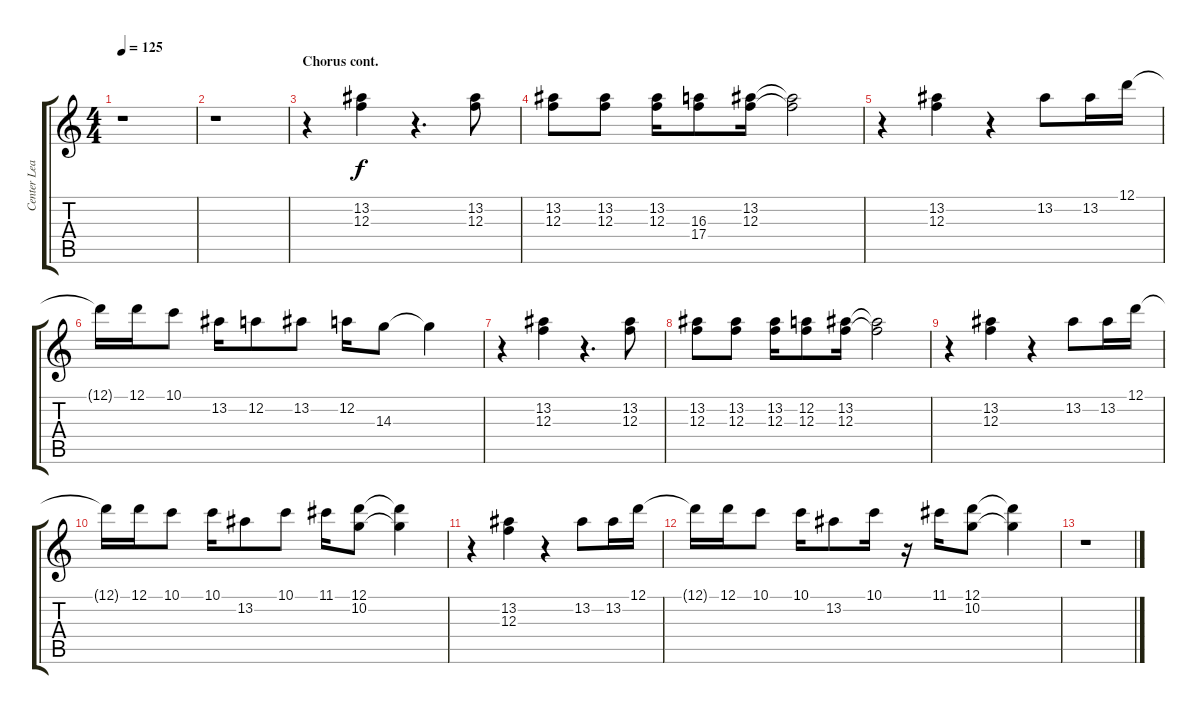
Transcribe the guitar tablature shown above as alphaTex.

\track ("Center Lead 1" "Center Lea") {instrument overdrivenguitar}
\staff {score tabs}
\tuning (D4 A3 F3 C3 G2 C2) {hide}
\ts (4 4)
\tempo 125
\clef g2
\ks aminor
r.1{dy f} |
r.1 |
\section ("" "Chorus cont.")
r.4 (13.2 12.3).4 r.4{d} (13.2 12.3).8 |
(13.2 12.3).8 (13.2 12.3).8 (13.2 12.3).16 (16.3 17.4).8 (13.2 12.3).16 (13.2{t} 12.3{t}).2 |
r.4 (13.2 12.3).4 r.4 13.2.8 13.2.16 12.1.16 |
12.1{t}.16 12.1.16 10.1.8 13.2.16 12.2.8 13.2.8 12.2.16 14.3.8 14.3{t}.4 |
r.4 (13.2 12.3).4 r.4{d} (13.2 12.3).8 |
(13.2 12.3).8 (13.2 12.3).8 (13.2 12.3).16 (12.2 12.3).8 (13.2 12.3).16 (13.2{t} 12.3{t}).2 |
r.4 (13.2 12.3).4 r.4 13.2.8 13.2.16 12.1.16 |
12.1{t}.16 12.1.16 10.1.8 10.1.16 13.2.8 10.1.8 11.1.16 (12.1 10.2).8 (12.1{t} 10.2{t}).4 |
r.4 (13.2 12.3).4 r.4 13.2.8 13.2.16 12.1.16 |
12.1{t}.16 12.1.16 10.1.8 10.1.16 13.2.8 10.1.16 r.16 11.1.16 (12.1 10.2).8 (12.1{t} 10.2{t}).4 |
r.1
